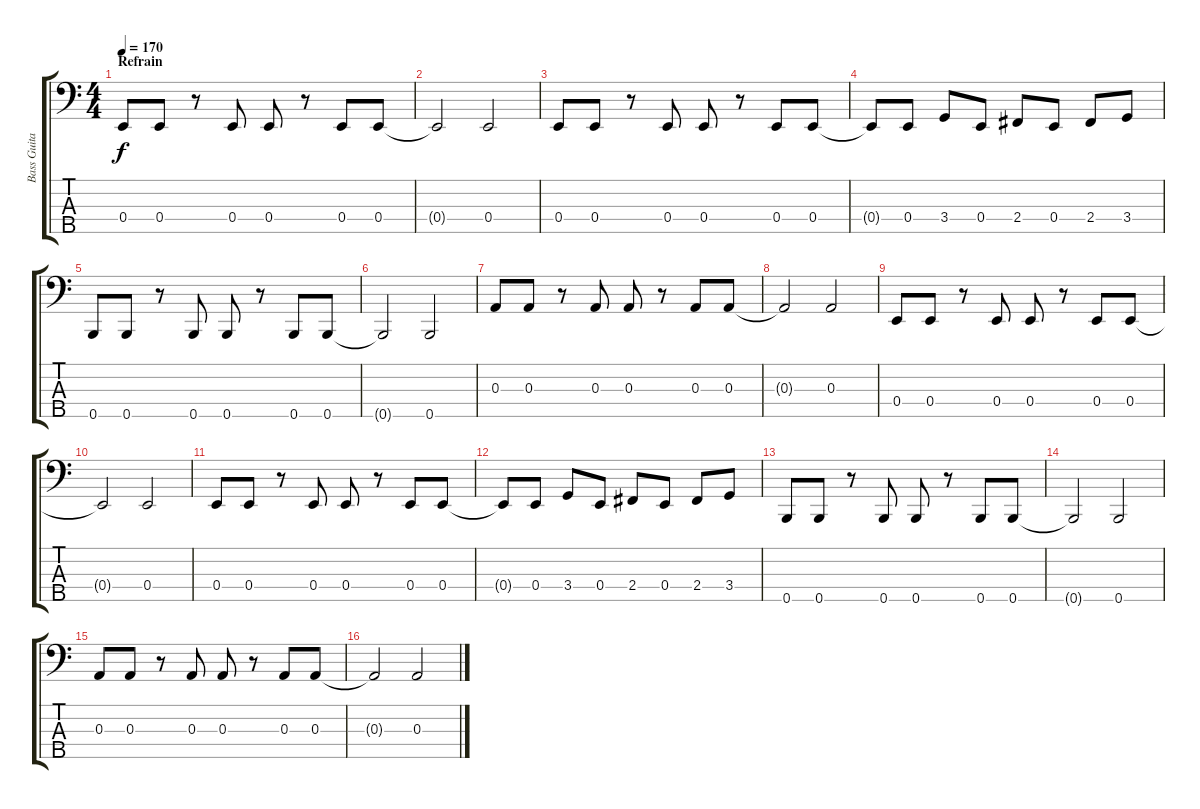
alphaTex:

\track ("Bass Guitar" "Bass Guita") {instrument electricbassfinger}
\staff {score tabs}
\tuning (G2 D2 A1 E1 B0) {hide}
\ts (4 4)
\section ("" "Refrain")
\tempo 170
\clef f4
\ks c
0.4.8{dy f} 0.4.8 r.8 0.4.8 0.4.8 r.8 0.4.8 0.4.8 |
0.4{t}.2 0.4.2 |
0.4.8 0.4.8 r.8 0.4.8 0.4.8 r.8 0.4.8 0.4.8 |
0.4{t}.8 0.4.8 3.4.8 0.4.8 2.4.8 0.4.8 2.4.8 3.4.8 |
0.5.8 0.5.8 r.8 0.5.8 0.5.8 r.8 0.5.8 0.5.8 |
0.5{t}.2 0.5.2 |
0.3.8 0.3.8 r.8 0.3.8 0.3.8 r.8 0.3.8 0.3.8 |
0.3{t}.2 0.3.2 |
0.4.8 0.4.8 r.8 0.4.8 0.4.8 r.8 0.4.8 0.4.8 |
0.4{t}.2 0.4.2 |
0.4.8 0.4.8 r.8 0.4.8 0.4.8 r.8 0.4.8 0.4.8 |
0.4{t}.8 0.4.8 3.4.8 0.4.8 2.4.8 0.4.8 2.4.8 3.4.8 |
0.5.8 0.5.8 r.8 0.5.8 0.5.8 r.8 0.5.8 0.5.8 |
0.5{t}.2 0.5.2 |
0.3.8 0.3.8 r.8 0.3.8 0.3.8 r.8 0.3.8 0.3.8 |
0.3{t}.2 0.3.2
